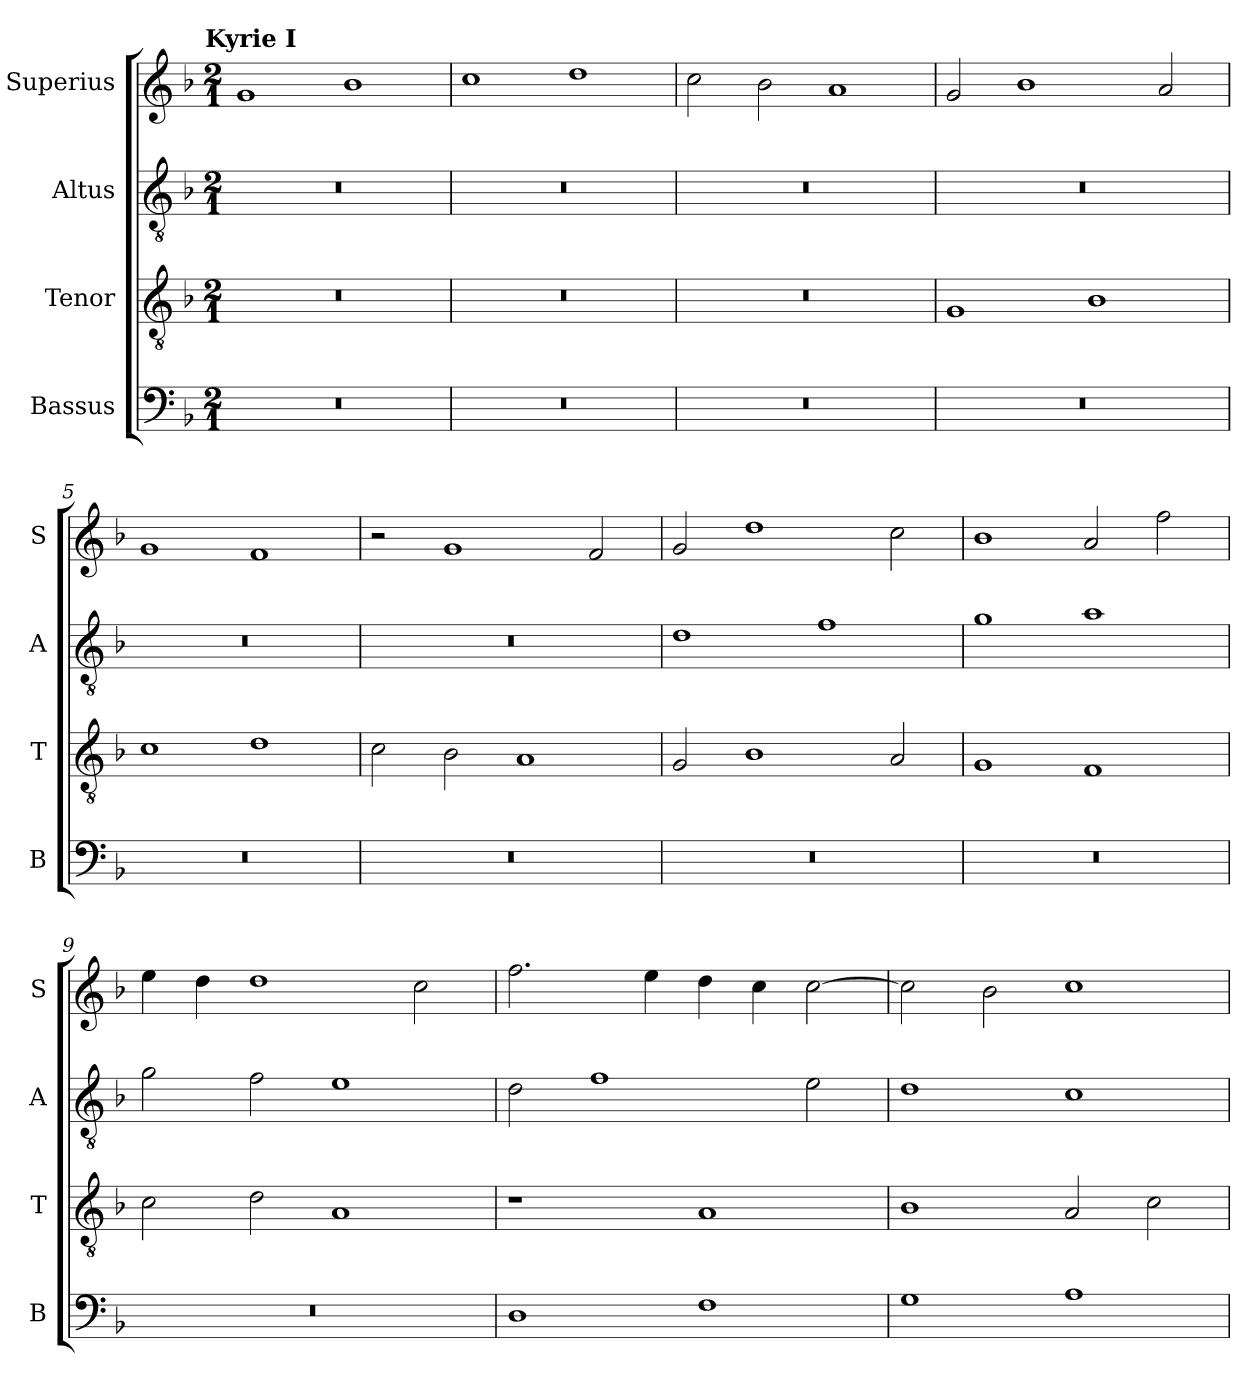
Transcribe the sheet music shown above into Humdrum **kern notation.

**kern	**kern	**kern	**kern
*part4	*part3	*part2	*part1
*staff4	*staff3	*staff2	*staff1
*I"Bassus	*I"Tenor	*I"Altus	*I"Superius
*I'B	*I'T	*I'A	*I'S
*clefF4	*clefGv2	*clefGv2	*clefG2
*k[b-]	*k[b-]	*k[b-]	*k[b-]
!!LO:TX:omd:t=Kyrie I
*M2/1	*M2/1	*M2/1	*M2/1
=1	=1	=1	=1
0r	0r	0r	1g
.	.	.	1b-
=2	=2	=2	=2
0r	0r	0r	1cc
.	.	.	1dd
=3	=3	=3	=3
0r	0r	0r	2cc\
.	.	.	2b-\
.	.	.	1a
=4	=4	=4	=4
0r	1G	0r	2g/
.	.	.	1b-
.	1B-	.	.
.	.	.	2a/
=5	=5	=5	=5
0r	1c	0r	1g
.	1d	.	1f
=6	=6	=6	=6
0r	2c\	0r	2r
.	2B-\	.	1g
.	1A	.	.
.	.	.	2f/
=7	=7	=7	=7
0r	2G/	1d	2g/
.	1B-	.	1dd
.	.	1f	.
.	2A/	.	2cc\
=8	=8	=8	=8
0r	1G	1g	1b-
.	1F	1a	2a/
.	.	.	2ff\
=9	=9	=9	=9
0r	2c\	2g\	4ee\
.	.	.	4dd\
.	2d\	2f\	1dd
.	1A	1e	.
.	.	.	2cc\
=10	=10	=10	=10
1D	1r	2d\	2.ff\
.	.	1f	.
.	.	.	4ee\
1F	1A	.	4dd\
.	.	.	4cc\
.	.	2e\	[2cc\
=11	=11	=11	=11
1G	1B-	1d	2cc\]
.	.	.	2b-\
1A	2A/	1c	1cc
.	2c\	.	.
=	=	=	=
*-	*-	*-	*-
